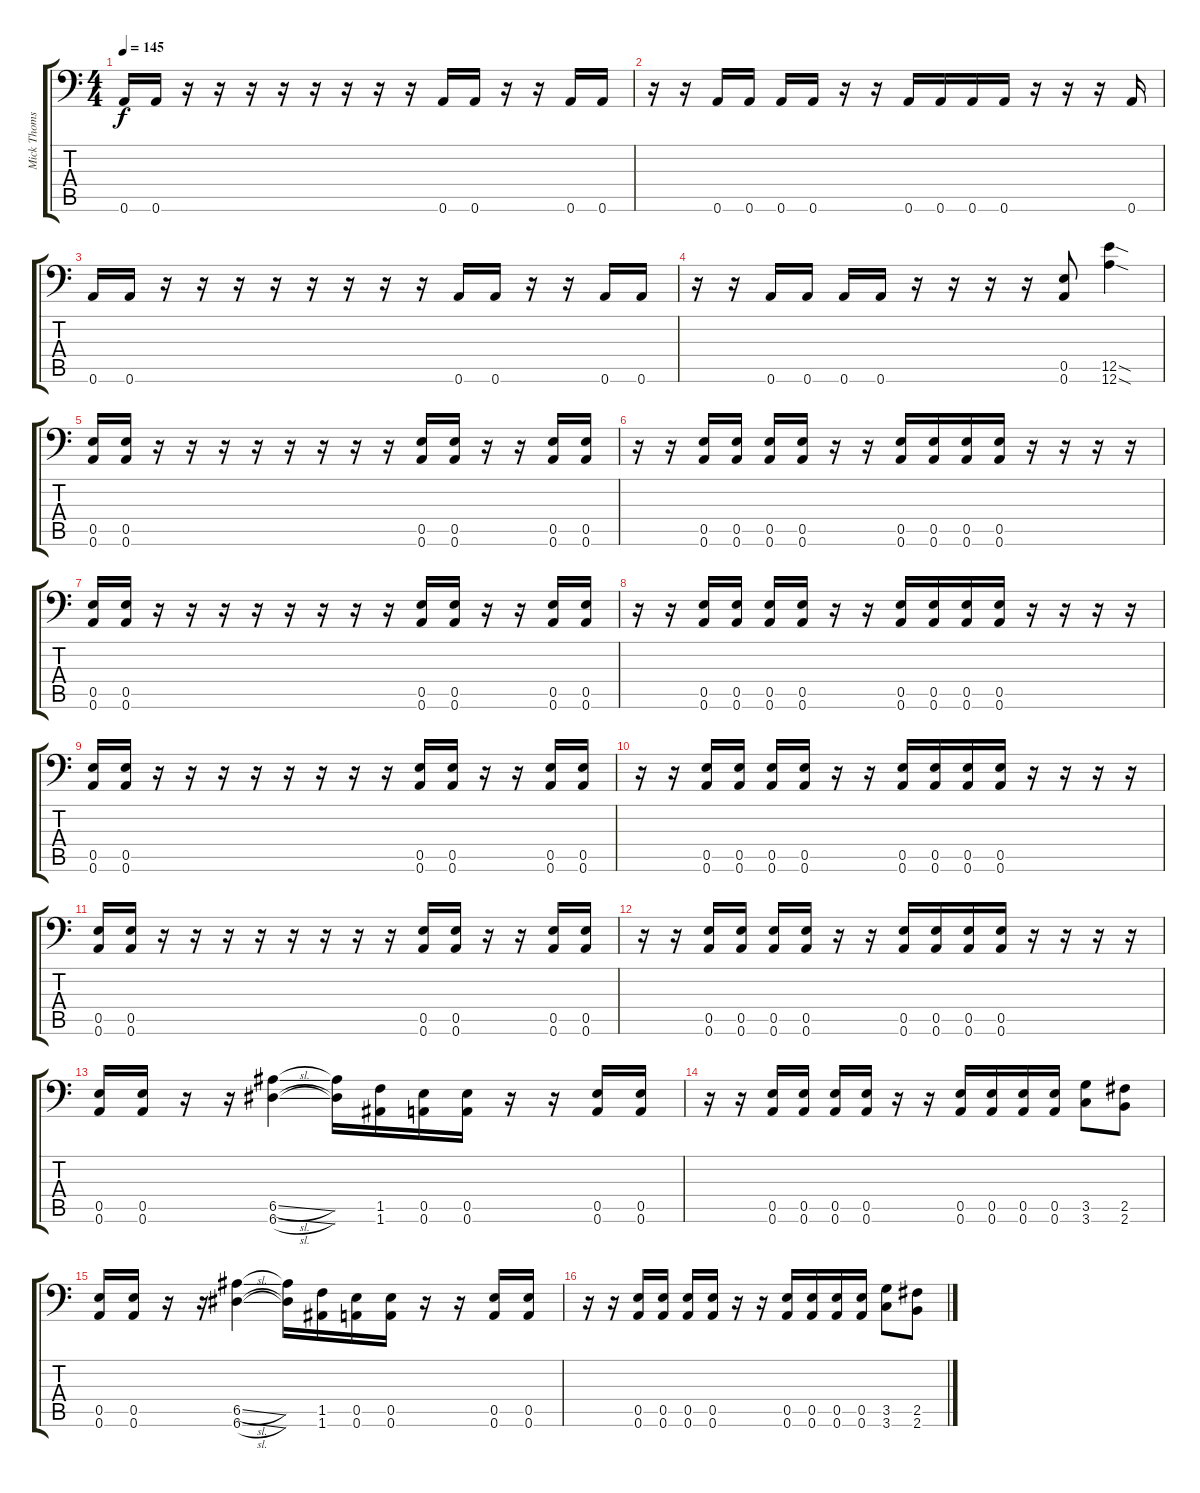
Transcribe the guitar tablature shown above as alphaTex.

\track ("Mick Thomson" "Mick Thoms") {instrument distortionguitar}
\staff {score tabs}
\tuning (B3 Gb3 D3 A2 E2 A1) {hide}
\ts (4 4)
\tempo 145
\clef f4
\ks c
0.6.16{dy f} 0.6.16 r.16 r.16 r.16 r.16 r.16 r.16 r.16 r.16 0.6.16 0.6.16 r.16 r.16 0.6.16 0.6.16 |
r.16 r.16 0.6.16 0.6.16 0.6.16 0.6.16 r.16 r.16 0.6.16 0.6.16 0.6.16 0.6.16 r.16 r.16 r.16 0.6.16 |
0.6.16 0.6.16 r.16 r.16 r.16 r.16 r.16 r.16 r.16 r.16 0.6.16 0.6.16 r.16 r.16 0.6.16 0.6.16 |
r.16 r.16 0.6.16 0.6.16 0.6.16 0.6.16 r.16 r.16 r.16 r.16 (0.5 0.6).8 (12.5{sod} 12.6{sod}).4 |
(0.5 0.6).16 (0.5 0.6).16 r.16 r.16 r.16 r.16 r.16 r.16 r.16 r.16 (0.5 0.6).16 (0.5 0.6).16 r.16 r.16 (0.5 0.6).16 (0.5 0.6).16 |
r.16 r.16 (0.5 0.6).16 (0.5 0.6).16 (0.5 0.6).16 (0.5 0.6).16 r.16 r.16 (0.5 0.6).16 (0.5 0.6).16 (0.5 0.6).16 (0.5 0.6).16 r.16 r.16 r.16 r.16 |
(0.5 0.6).16 (0.5 0.6).16 r.16 r.16 r.16 r.16 r.16 r.16 r.16 r.16 (0.5 0.6).16 (0.5 0.6).16 r.16 r.16 (0.5 0.6).16 (0.5 0.6).16 |
r.16 r.16 (0.5 0.6).16 (0.5 0.6).16 (0.5 0.6).16 (0.5 0.6).16 r.16 r.16 (0.5 0.6).16 (0.5 0.6).16 (0.5 0.6).16 (0.5 0.6).16 r.16 r.16 r.16 r.16 |
(0.5 0.6).16 (0.5 0.6).16 r.16 r.16 r.16 r.16 r.16 r.16 r.16 r.16 (0.5 0.6).16 (0.5 0.6).16 r.16 r.16 (0.5 0.6).16 (0.5 0.6).16 |
r.16 r.16 (0.5 0.6).16 (0.5 0.6).16 (0.5 0.6).16 (0.5 0.6).16 r.16 r.16 (0.5 0.6).16 (0.5 0.6).16 (0.5 0.6).16 (0.5 0.6).16 r.16 r.16 r.16 r.16 |
(0.5 0.6).16 (0.5 0.6).16 r.16 r.16 r.16 r.16 r.16 r.16 r.16 r.16 (0.5 0.6).16 (0.5 0.6).16 r.16 r.16 (0.5 0.6).16 (0.5 0.6).16 |
r.16 r.16 (0.5 0.6).16 (0.5 0.6).16 (0.5 0.6).16 (0.5 0.6).16 r.16 r.16 (0.5 0.6).16 (0.5 0.6).16 (0.5 0.6).16 (0.5 0.6).16 r.16 r.16 r.16 r.16 |
(0.5 0.6).16 (0.5 0.6).16 r.16 r.16 (6.5{sl} 6.6{sl}).4 (6.5{t} 6.6{t}).16 (1.5 1.6).16 (0.5 0.6).16 (0.5 0.6).16 r.16 r.16 (0.5 0.6).16 (0.5 0.6).16 |
r.16 r.16 (0.5 0.6).16 (0.5 0.6).16 (0.5 0.6).16 (0.5 0.6).16 r.16 r.16 (0.5 0.6).16 (0.5 0.6).16 (0.5 0.6).16 (0.5 0.6).16 (3.5 3.6).8 (2.5 2.6).8 |
(0.5 0.6).16 (0.5 0.6).16 r.16 r.16 (6.5{sl} 6.6{sl}).4 (6.5{t} 6.6{t}).16 (1.5 1.6).16 (0.5 0.6).16 (0.5 0.6).16 r.16 r.16 (0.5 0.6).16 (0.5 0.6).16 |
r.16 r.16 (0.5 0.6).16 (0.5 0.6).16 (0.5 0.6).16 (0.5 0.6).16 r.16 r.16 (0.5 0.6).16 (0.5 0.6).16 (0.5 0.6).16 (0.5 0.6).16 (3.5 3.6).8 (2.5 2.6).8
